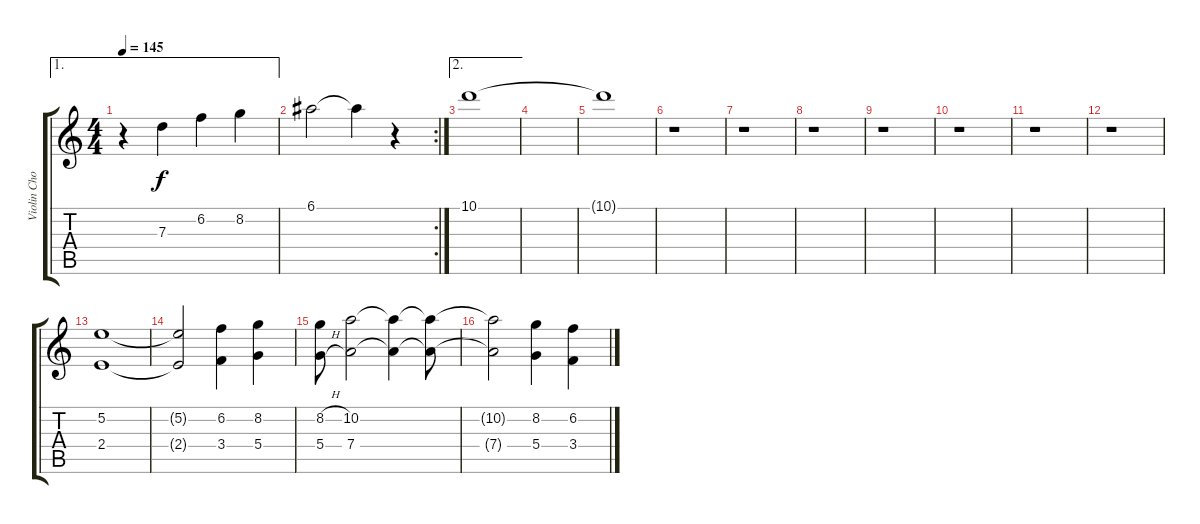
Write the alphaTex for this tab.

\track ("Violin Choir" "Violin Cho") {instrument stringensemble1}
\staff {score tabs}
\tuning (E5 B4 G4 D4 A3 E3) {hide}
\ae 1
\ts (4 4)
\tempo 145
\clef g2
\ks c
r.4{dy f} 7.3.4 6.2.4 8.2.4 |
\rc 2
6.1.2 6.1{t}.4 r.4 |
\ae 2
10.1.1 |
|
10.1{t}.1 |
r.1 |
r.1 |
r.1 |
r.1 |
r.1 |
r.1 |
r.1 |
(5.2 2.4).1 |
(5.2{t} 2.4{t}).2 (6.2 3.4).4 (8.2 5.4).4 |
(8.2{h} 5.4{h}).8 (10.2 7.4).2 (10.2{t} 7.4{t}).4 (10.2{t} 7.4{t}).8 |
(10.2{t} 7.4{t}).2 (8.2 5.4).4 (6.2 3.4).4
